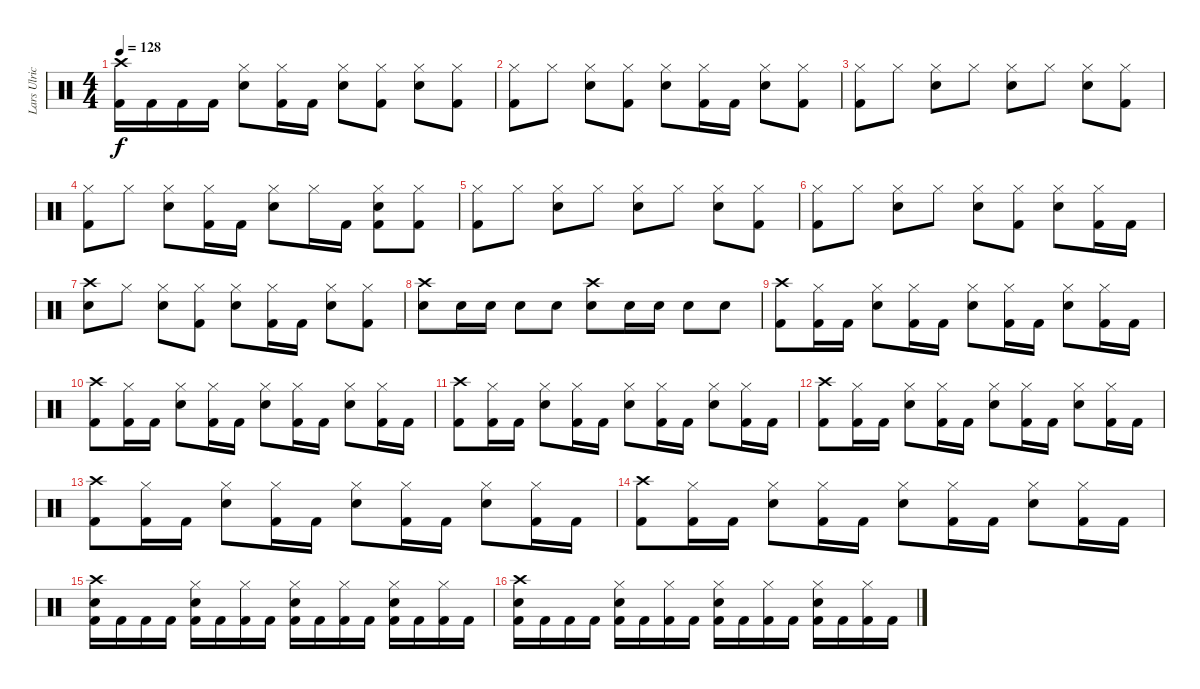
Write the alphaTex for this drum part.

\track ("Lars Ulrich (Drums)" "Lars Ulric") {instrument percussion}
\staff {score}
\articulation defaults
\ts (4 4)
\tempo 128
\clef neutral
\ks c
("Crash high (hit)" "Kick (hit) 2").16{dy f} "Kick (hit) 2".16 "Kick (hit) 2".16 "Kick (hit) 2".16 ("Hi-Hat (closed)" "Electric Snare (hit)").8 ("Hi-Hat (closed)" "Kick (hit) 2").16 "Kick (hit) 2".16 ("Hi-Hat (closed)" "Electric Snare (hit)").8 ("Hi-Hat (closed)" "Kick (hit) 2").8 ("Hi-Hat (closed)" "Electric Snare (hit)").8 ("Hi-Hat (closed)" "Kick (hit) 2").8 |
("Hi-Hat (closed)" "Kick (hit) 2").8 "Hi-Hat (closed)".8 ("Hi-Hat (closed)" "Electric Snare (hit)").8 ("Hi-Hat (closed)" "Kick (hit) 2").8 ("Hi-Hat (closed)" "Electric Snare (hit)").8 ("Hi-Hat (closed)" "Kick (hit) 2").16 "Kick (hit) 2".16 ("Hi-Hat (closed)" "Electric Snare (hit)").8 ("Hi-Hat (closed)" "Kick (hit) 2").8 |
("Hi-Hat (closed)" "Kick (hit) 2").8 "Hi-Hat (closed)".8 ("Hi-Hat (closed)" "Electric Snare (hit)").8 "Hi-Hat (closed)".8 ("Hi-Hat (closed)" "Electric Snare (hit)").8 "Hi-Hat (closed)".8 ("Hi-Hat (closed)" "Electric Snare (hit)").8 ("Hi-Hat (closed)" "Kick (hit) 2").8 |
("Hi-Hat (closed)" "Kick (hit) 2").8 "Hi-Hat (closed)".8 ("Hi-Hat (closed)" "Electric Snare (hit)").8 ("Hi-Hat (closed)" "Kick (hit) 2").16 "Kick (hit) 2".16 ("Hi-Hat (closed)" "Electric Snare (hit)").8 "Hi-Hat (closed)".16 "Kick (hit) 2".16 ("Hi-Hat (closed)" "Electric Snare (hit)" "Kick (hit) 2").8 ("Hi-Hat (closed)" "Kick (hit) 2").8 |
("Hi-Hat (closed)" "Kick (hit) 2").8 "Hi-Hat (closed)".8 ("Hi-Hat (closed)" "Electric Snare (hit)").8 "Hi-Hat (closed)".8 ("Hi-Hat (closed)" "Electric Snare (hit)").8 "Hi-Hat (closed)".8 ("Hi-Hat (closed)" "Electric Snare (hit)").8 ("Hi-Hat (closed)" "Kick (hit) 2").8 |
("Hi-Hat (closed)" "Kick (hit) 2").8 "Hi-Hat (closed)".8 ("Hi-Hat (closed)" "Electric Snare (hit)").8 "Hi-Hat (closed)".8 ("Hi-Hat (closed)" "Electric Snare (hit)").8 ("Hi-Hat (closed)" "Kick (hit) 2").8 ("Hi-Hat (closed)" "Electric Snare (hit)").8 ("Hi-Hat (closed)" "Kick (hit) 2").16 "Kick (hit) 2".16 |
("Crash high (hit)" "Electric Snare (hit)").8 "Hi-Hat (closed)".8 ("Hi-Hat (closed)" "Electric Snare (hit)").8 ("Hi-Hat (closed)" "Kick (hit) 2").8 ("Hi-Hat (closed)" "Electric Snare (hit)").8 ("Hi-Hat (closed)" "Kick (hit) 2").16 "Kick (hit) 2".16 ("Hi-Hat (closed)" "Electric Snare (hit)").8 ("Hi-Hat (closed)" "Kick (hit) 2").8 |
("Crash high (hit)" "Electric Snare (hit)").8 "Electric Snare (hit)".16 "Electric Snare (hit)".16 "Electric Snare (hit)".8 "Electric Snare (hit)".8 ("Crash high (hit)" "Electric Snare (hit)").8 "Electric Snare (hit)".16 "Electric Snare (hit)".16 "Electric Snare (hit)".8 "Electric Snare (hit)".8 |
("Crash high (hit)" "Kick (hit) 2").8 ("Hi-Hat (closed)" "Kick (hit) 2").16 "Kick (hit) 2".16 ("Hi-Hat (closed)" "Electric Snare (hit)").8 ("Hi-Hat (closed)" "Kick (hit) 2").16 "Kick (hit) 2".16 ("Hi-Hat (closed)" "Electric Snare (hit)").8 ("Hi-Hat (closed)" "Kick (hit) 2").16 "Kick (hit) 2".16 ("Hi-Hat (closed)" "Electric Snare (hit)").8 ("Hi-Hat (closed)" "Kick (hit) 2").16 "Kick (hit) 2".16 |
("Crash high (hit)" "Kick (hit) 2").8 ("Hi-Hat (closed)" "Kick (hit) 2").16 "Kick (hit) 2".16 ("Hi-Hat (closed)" "Electric Snare (hit)").8 ("Hi-Hat (closed)" "Kick (hit) 2").16 "Kick (hit) 2".16 ("Hi-Hat (closed)" "Electric Snare (hit)").8 ("Hi-Hat (closed)" "Kick (hit) 2").16 "Kick (hit) 2".16 ("Hi-Hat (closed)" "Electric Snare (hit)").8 ("Hi-Hat (closed)" "Kick (hit) 2").16 "Kick (hit) 2".16 |
("Crash high (hit)" "Kick (hit) 2").8 ("Hi-Hat (closed)" "Kick (hit) 2").16 "Kick (hit) 2".16 ("Hi-Hat (closed)" "Electric Snare (hit)").8 ("Hi-Hat (closed)" "Kick (hit) 2").16 "Kick (hit) 2".16 ("Hi-Hat (closed)" "Electric Snare (hit)").8 ("Hi-Hat (closed)" "Kick (hit) 2").16 "Kick (hit) 2".16 ("Hi-Hat (closed)" "Electric Snare (hit)").8 ("Hi-Hat (closed)" "Kick (hit) 2").16 "Kick (hit) 2".16 |
("Crash high (hit)" "Kick (hit) 2").8 ("Hi-Hat (closed)" "Kick (hit) 2").16 "Kick (hit) 2".16 ("Hi-Hat (closed)" "Electric Snare (hit)").8 ("Hi-Hat (closed)" "Kick (hit) 2").16 "Kick (hit) 2".16 ("Hi-Hat (closed)" "Electric Snare (hit)").8 ("Hi-Hat (closed)" "Kick (hit) 2").16 "Kick (hit) 2".16 ("Hi-Hat (closed)" "Electric Snare (hit)").8 ("Hi-Hat (closed)" "Kick (hit) 2").16 "Kick (hit) 2".16 |
("Crash high (hit)" "Kick (hit) 2").8 ("Hi-Hat (closed)" "Kick (hit) 2").16 "Kick (hit) 2".16 ("Hi-Hat (closed)" "Electric Snare (hit)").8 ("Hi-Hat (closed)" "Kick (hit) 2").16 "Kick (hit) 2".16 ("Hi-Hat (closed)" "Electric Snare (hit)").8 ("Hi-Hat (closed)" "Kick (hit) 2").16 "Kick (hit) 2".16 ("Hi-Hat (closed)" "Electric Snare (hit)").8 ("Hi-Hat (closed)" "Kick (hit) 2").16 "Kick (hit) 2".16 |
("Crash high (hit)" "Kick (hit) 2").8 ("Hi-Hat (closed)" "Kick (hit) 2").16 "Kick (hit) 2".16 ("Hi-Hat (closed)" "Electric Snare (hit)").8 ("Hi-Hat (closed)" "Kick (hit) 2").16 "Kick (hit) 2".16 ("Hi-Hat (closed)" "Electric Snare (hit)").8 ("Hi-Hat (closed)" "Kick (hit) 2").16 "Kick (hit) 2".16 ("Hi-Hat (closed)" "Electric Snare (hit)").8 ("Hi-Hat (closed)" "Kick (hit) 2").16 "Kick (hit) 2".16 |
("Crash high (hit)" "Electric Snare (hit)" "Kick (hit) 2").16 "Kick (hit) 2".16 "Kick (hit) 2".16 "Kick (hit) 2".16 ("Hi-Hat (closed)" "Electric Snare (hit)" "Kick (hit) 2").16 "Kick (hit) 2".16 ("Hi-Hat (closed)" "Kick (hit) 2").16 "Kick (hit) 2".16 ("Hi-Hat (closed)" "Electric Snare (hit)" "Kick (hit) 2").16 "Kick (hit) 2".16 ("Hi-Hat (closed)" "Kick (hit) 2").16 "Kick (hit) 2".16 ("Hi-Hat (closed)" "Electric Snare (hit)" "Kick (hit) 2").16 "Kick (hit) 2".16 ("Hi-Hat (closed)" "Kick (hit) 2").16 "Kick (hit) 2".16 |
("Crash high (hit)" "Electric Snare (hit)" "Kick (hit) 2").16 "Kick (hit) 2".16 "Kick (hit) 2".16 "Kick (hit) 2".16 ("Hi-Hat (closed)" "Electric Snare (hit)" "Kick (hit) 2").16 "Kick (hit) 2".16 ("Hi-Hat (closed)" "Kick (hit) 2").16 "Kick (hit) 2".16 ("Hi-Hat (closed)" "Electric Snare (hit)" "Kick (hit) 2").16 "Kick (hit) 2".16 ("Hi-Hat (closed)" "Kick (hit) 2").16 "Kick (hit) 2".16 ("Hi-Hat (closed)" "Electric Snare (hit)" "Kick (hit) 2").16 "Kick (hit) 2".16 ("Hi-Hat (closed)" "Kick (hit) 2").16 "Kick (hit) 2".16
